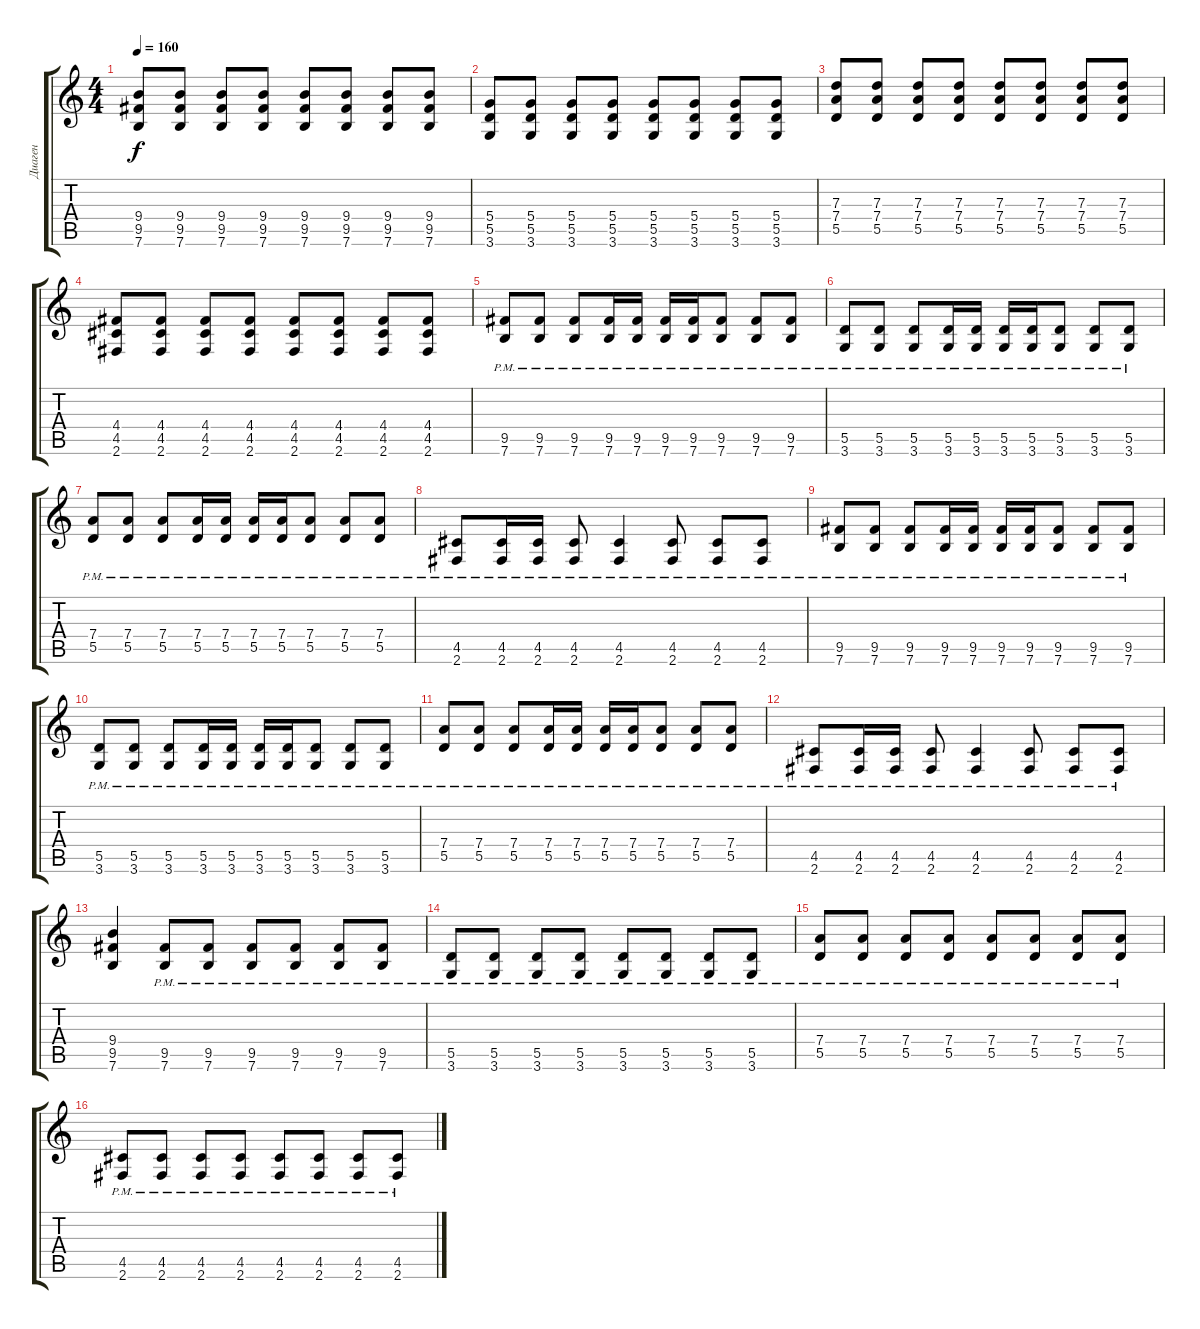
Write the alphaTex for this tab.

\track ("Диаген" "Диаген") {instrument distortionguitar}
\staff {score tabs}
\tuning (E4 B3 G3 D3 A2 E2) {hide}
\ts (4 4)
\tempo 160
\clef g2
\ks c
(9.4 9.5 7.6).8{dy f} (9.4 9.5 7.6).8 (9.4 9.5 7.6).8 (9.4 9.5 7.6).8 (9.4 9.5 7.6).8 (9.4 9.5 7.6).8 (9.4 9.5 7.6).8 (9.4 9.5 7.6).8 |
(5.4 5.5 3.6).8 (5.4 5.5 3.6).8 (5.4 5.5 3.6).8 (5.4 5.5 3.6).8 (5.4 5.5 3.6).8 (5.4 5.5 3.6).8 (5.4 5.5 3.6).8 (5.4 5.5 3.6).8 |
(7.3 7.4 5.5).8 (7.3 7.4 5.5).8 (7.3 7.4 5.5).8 (7.3 7.4 5.5).8 (7.3 7.4 5.5).8 (7.3 7.4 5.5).8 (7.3 7.4 5.5).8 (7.3 7.4 5.5).8 |
(4.4 4.5 2.6).8 (4.4 4.5 2.6).8 (4.4 4.5 2.6).8 (4.4 4.5 2.6).8 (4.4 4.5 2.6).8 (4.4 4.5 2.6).8 (4.4 4.5 2.6).8 (4.4 4.5 2.6).8 |
(9.5{pm} 7.6{pm}).8 (9.5{pm} 7.6{pm}).8 (9.5{pm} 7.6{pm}).8 (9.5{pm} 7.6{pm}).16 (9.5{pm} 7.6{pm}).16 (9.5{pm} 7.6{pm}).16 (9.5{pm} 7.6{pm}).16 (9.5{pm} 7.6{pm}).8 (9.5{pm} 7.6{pm}).8 (9.5{pm} 7.6{pm}).8 |
(5.5{pm} 3.6{pm}).8 (5.5{pm} 3.6{pm}).8 (5.5{pm} 3.6{pm}).8 (5.5{pm} 3.6{pm}).16 (5.5{pm} 3.6{pm}).16 (5.5{pm} 3.6{pm}).16 (5.5{pm} 3.6{pm}).16 (5.5{pm} 3.6{pm}).8 (5.5{pm} 3.6{pm}).8 (5.5{pm} 3.6{pm}).8 |
(7.4{pm} 5.5{pm}).8 (7.4{pm} 5.5{pm}).8 (7.4{pm} 5.5{pm}).8 (7.4{pm} 5.5{pm}).16 (7.4{pm} 5.5{pm}).16 (7.4{pm} 5.5{pm}).16 (7.4{pm} 5.5{pm}).16 (7.4{pm} 5.5{pm}).8 (7.4{pm} 5.5{pm}).8 (7.4{pm} 5.5{pm}).8 |
(4.5{pm} 2.6{pm}).8 (4.5{pm} 2.6{pm}).16 (4.5{pm} 2.6{pm}).16 (4.5{pm} 2.6{pm}).8 (4.5{pm} 2.6{pm}).4 (4.5{pm} 2.6{pm}).8 (4.5{pm} 2.6{pm}).8 (4.5{pm} 2.6{pm}).8 |
(9.5{pm} 7.6{pm}).8 (9.5{pm} 7.6{pm}).8 (9.5{pm} 7.6{pm}).8 (9.5{pm} 7.6{pm}).16 (9.5{pm} 7.6{pm}).16 (9.5{pm} 7.6{pm}).16 (9.5{pm} 7.6{pm}).16 (9.5{pm} 7.6{pm}).8 (9.5{pm} 7.6{pm}).8 (9.5{pm} 7.6{pm}).8 |
(5.5{pm} 3.6{pm}).8 (5.5{pm} 3.6{pm}).8 (5.5{pm} 3.6{pm}).8 (5.5{pm} 3.6{pm}).16 (5.5{pm} 3.6{pm}).16 (5.5{pm} 3.6{pm}).16 (5.5{pm} 3.6{pm}).16 (5.5{pm} 3.6{pm}).8 (5.5{pm} 3.6{pm}).8 (5.5{pm} 3.6{pm}).8 |
(7.4{pm} 5.5{pm}).8 (7.4{pm} 5.5{pm}).8 (7.4{pm} 5.5{pm}).8 (7.4{pm} 5.5{pm}).16 (7.4{pm} 5.5{pm}).16 (7.4{pm} 5.5{pm}).16 (7.4{pm} 5.5{pm}).16 (7.4{pm} 5.5{pm}).8 (7.4{pm} 5.5{pm}).8 (7.4{pm} 5.5{pm}).8 |
(4.5{pm} 2.6{pm}).8 (4.5{pm} 2.6{pm}).16 (4.5{pm} 2.6{pm}).16 (4.5{pm} 2.6{pm}).8 (4.5{pm} 2.6{pm}).4 (4.5{pm} 2.6{pm}).8 (4.5{pm} 2.6{pm}).8 (4.5{pm} 2.6{pm}).8 |
(9.4 9.5 7.6).4 (9.5{pm} 7.6{pm}).8 (9.5{pm} 7.6{pm}).8 (9.5{pm} 7.6{pm}).8 (9.5{pm} 7.6{pm}).8 (9.5{pm} 7.6{pm}).8 (9.5{pm} 7.6{pm}).8 |
(5.5{pm} 3.6{pm}).8 (5.5{pm} 3.6{pm}).8 (5.5{pm} 3.6{pm}).8 (5.5{pm} 3.6{pm}).8 (5.5{pm} 3.6{pm}).8 (5.5{pm} 3.6{pm}).8 (5.5{pm} 3.6{pm}).8 (5.5{pm} 3.6{pm}).8 |
(7.4{pm} 5.5{pm}).8 (7.4{pm} 5.5{pm}).8 (7.4{pm} 5.5{pm}).8 (7.4{pm} 5.5{pm}).8 (7.4{pm} 5.5{pm}).8 (7.4{pm} 5.5{pm}).8 (7.4{pm} 5.5{pm}).8 (7.4{pm} 5.5{pm}).8 |
(4.5{pm} 2.6{pm}).8 (4.5{pm} 2.6{pm}).8 (4.5{pm} 2.6{pm}).8 (4.5{pm} 2.6{pm}).8 (4.5{pm} 2.6{pm}).8 (4.5{pm} 2.6{pm}).8 (4.5{pm} 2.6{pm}).8 (4.5{pm} 2.6{pm}).8
